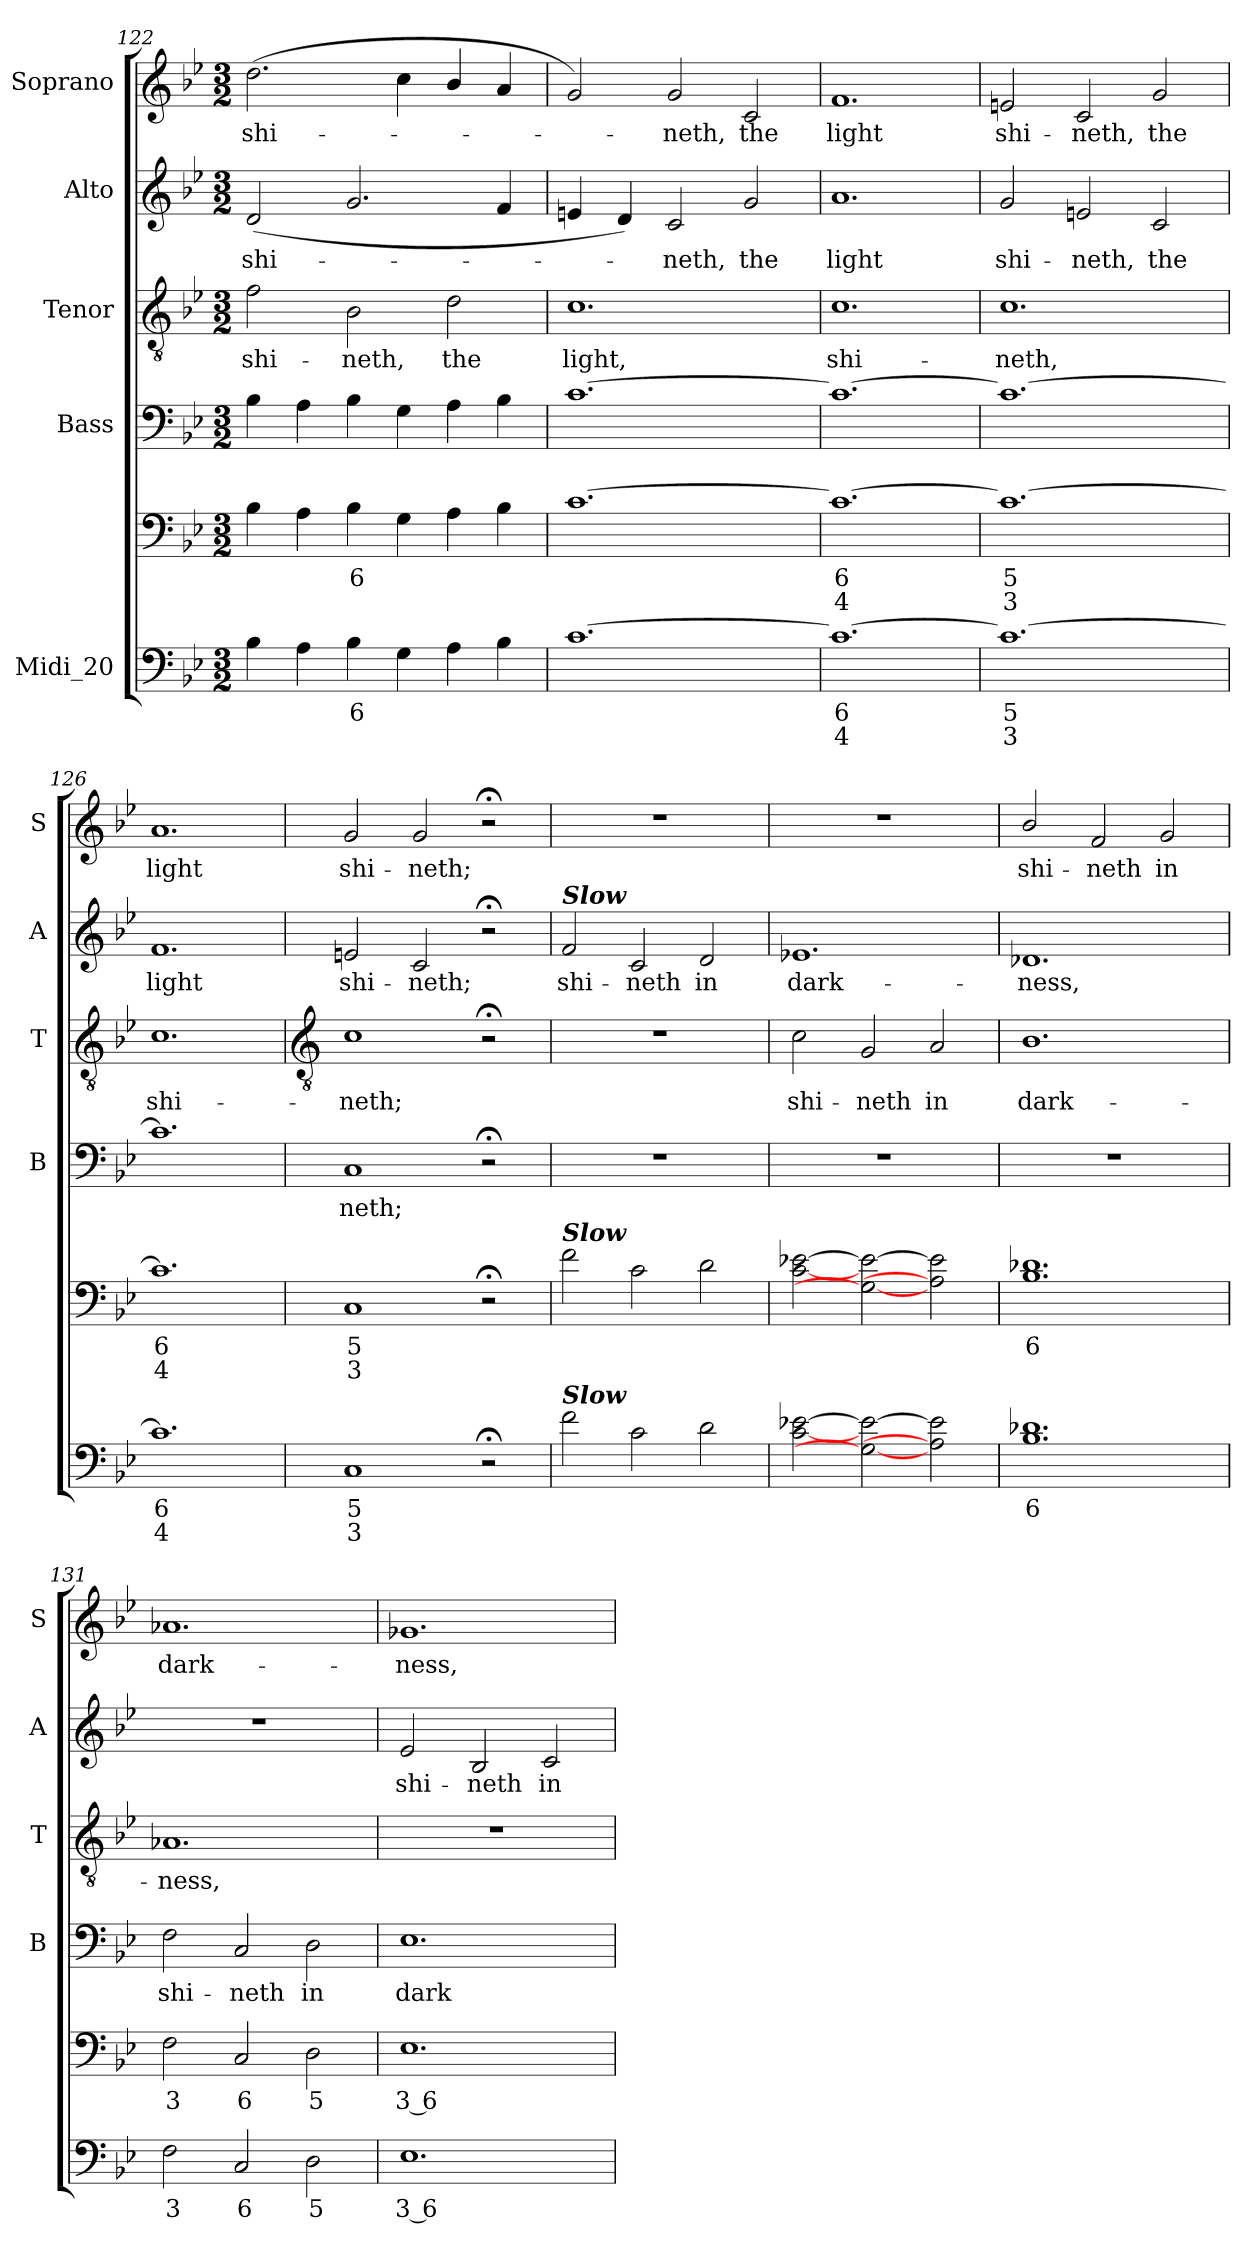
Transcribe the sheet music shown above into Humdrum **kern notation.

**kern	**text	**text	**kern	**text	**text	**kern	**text	**kern	**text	**kern	**text	**kern	**text
*part5	*part5	*part5	*part5	*part5	*part5	*part4	*part4	*part3	*part3	*part2	*part2	*part1	*part1
*staff6	*staff6	*staff6	*staff5	*staff5	*staff5	*staff4	*staff4	*staff3	*staff3	*staff2	*staff2	*staff1	*staff1
*I"Midi_20	*	*	*	*	*	*I"Bass	*	*I"Tenor	*	*I"Alto	*	*I"Soprano	*
*	*	*	*	*	*	*I'B	*	*I'T	*	*I'A	*	*I'S	*
*clefF4	*	*	*clefF4	*	*	*clefF4	*	*clefGv2	*	*clefG2	*	*clefG2	*
*k[b-e-]	*	*	*k[b-e-]	*	*	*k[b-e-]	*	*k[b-e-]	*	*k[b-e-]	*	*k[b-e-]	*
*B-:	*	*	*B-:	*	*	*B-:	*	*B-:	*	*B-:	*	*B-:	*
*M3/2	*	*	*M3/2	*	*	*M3/2	*	*M3/2	*	*M3/2	*	*M3/2	*
=122	=122	=122	=122	=122	=122	=122	=122	=122	=122	=122	=122	=122	=122
!	!	!	!	!	!	!	!	!	!LO:LY:b	!	!LO:LY:b	!	!LO:LY:b
4B-	.	.	4B-	.	.	4B-	.	2f	shi-	(<2d	shi-	(<2.dd	shi-
4A	.	.	4A	.	.	4A	.	.	.	.	.	.	.
!	!LO:LY:b	!	!	!LO:LY:b	!	!	!	!	!LO:LY:b	!	!	!	!
4B-	6	.	4B-	6	.	4B-	.	2B-	-neth,	2.g	.	.	.
4G	.	.	4G	.	.	4G	.	.	.	.	.	4cc	.
!	!	!	!	!	!	!	!	!	!LO:LY:b	!	!	!	!
4A	.	.	4A	.	.	4A	.	2d	the	.	.	4b-/	.
4B-	.	.	4B-	.	.	4B-	.	.	.	4f	.	4a	.
=123	=123	=123	=123	=123	=123	=123	=123	=123	=123	=123	=123	=123	=123
!	!	!	!	!	!	!	!	!	!LO:LY:b	!	!	!	!
[1.c	.	.	[1.c	.	.	[1.c	.	1.c	light,	4en	.	2g)	.
.	.	.	.	.	.	.	.	.	.	4d)	.	.	.
!	!	!	!	!	!	!	!	!	!	!	!LO:LY:b	!	!LO:LY:b
.	.	.	.	.	.	.	.	.	.	2c	neth,	2g	neth,
!	!	!	!	!	!	!	!	!	!	!	!LO:LY:b	!	!LO:LY:b
.	.	.	.	.	.	.	.	.	.	2g	the	2c	the
=124	=124	=124	=124	=124	=124	=124	=124	=124	=124	=124	=124	=124	=124
!	!LO:LY:b	!LO:LY:b	!	!LO:LY:b	!LO:LY:b	!	!	!	!LO:LY:b	!	!LO:LY:b	!	!LO:LY:b
1.c_	6	4	1.c_	6	4	1.c_	.	1.c	shi-	1.a	light	1.f	light
=125	=125	=125	=125	=125	=125	=125	=125	=125	=125	=125	=125	=125	=125
!	!LO:LY:b	!LO:LY:b	!	!LO:LY:b	!LO:LY:b	!	!	!	!LO:LY:b	!	!LO:LY:b	!	!LO:LY:b
1.c_	5	3	1.c_	5	3	1.c_	.	1.c	-neth,	2g	shi-	2en	shi-
!	!	!	!	!	!	!	!	!	!	!	!LO:LY:b	!	!LO:LY:b
.	.	.	.	.	.	.	.	.	.	2en	-neth,	2c	-neth,
!	!	!	!	!	!	!	!	!	!	!	!LO:LY:b	!	!LO:LY:b
.	.	.	.	.	.	.	.	.	.	2c	the	2g	the
=126	=126	=126	=126	=126	=126	=126	=126	=126	=126	=126	=126	=126	=126
!	!LO:LY:b	!LO:LY:b	!	!LO:LY:b	!LO:LY:b	!	!	!	!LO:LY:b	!	!LO:LY:b	!	!LO:LY:b
1.c]	6	4	1.c]	6	4	1.c]	.	1.c	shi-	1.f	light	1.a	light
!!LO:LB:g=z
=127	=127	=127	=127	=127	=127	=127	=127	=127	=127	=127	=127	=127	=127
*	*	*	*	*	*	*	*	*clefGv2	*	*	*	*	*
!	!LO:LY:b	!LO:LY:b	!	!LO:LY:b	!LO:LY:b	!	!LO:LY:b	!	!LO:LY:b	!	!LO:LY:b	!	!LO:LY:b
1C	5	3	1C	5	3	1C	neth;	1c	-neth;	2en	shi-	2g	shi-
!	!	!	!	!	!	!	!	!	!	!	!LO:LY:b	!	!LO:LY:b
.	.	.	.	.	.	.	.	.	.	2c	-neth;	2g	-neth;
2r;<	.	.	2r;<	.	.	2r;<	.	2r;<	.	2r;<	.	2r;<	.
=128	=128	=128	=128	=128	=128	=128	=128	=128	=128	=128	=128	=128	=128
!	!	!	!	!	!	!	!	!	!	!LO:TX:a:Bi:t=Slow	!	!	!
!	!	!	!LO:TX:a:Bi:t=Slow	!	!	!	!	!	!	!	!	!	!
!LO:TX:a:Bi:t=Slow	!	!	!	!	!	!	!	!	!	!	!	!	!
!	!	!	!	!	!	!LO:N:vis=1	!	!LO:N:vis=1	!	!	!LO:LY:b	!LO:N:vis=1	!
2f	.	.	2f	.	.	1.r	.	1.r	.	2f	shi-	1.r	.
!	!	!	!	!	!	!	!	!	!	!	!LO:LY:b	!	!
2c	.	.	2c	.	.	.	.	.	.	2c	-neth	.	.
!	!	!	!	!	!	!	!	!	!	!	!LO:LY:b	!	!
2d	.	.	2d	.	.	.	.	.	.	2d	in	.	.
=129	=129	=129	=129	=129	=129	=129	=129	=129	=129	=129	=129	=129	=129
!	!	!	!	!	!	!LO:N:vis=1	!	!	!LO:LY:b	!	!LO:LY:b	!LO:N:vis=1	!
[2c [2e-X	.	.	[2c [2e-X	.	.	1.r	.	2c	shi-	1.e-X	dark-	1.r	.
!	!	!	!	!	!	!	!	!	!LO:LY:b	!	!	!	!
2G_ 2e-_	.	.	2G_ 2e-_	.	.	.	.	2G	-neth	.	.	.	.
!	!	!	!	!	!	!	!	!	!LO:LY:b	!	!	!	!
2A] 2e-]	.	.	2A] 2e-]	.	.	.	.	2A	in	.	.	.	.
=130	=130	=130	=130	=130	=130	=130	=130	=130	=130	=130	=130	=130	=130
!	!LO:LY:b	!	!	!LO:LY:b	!	!LO:N:vis=1	!	!	!LO:LY:b	!	!LO:LY:b	!	!LO:LY:b
1.B- 1.d-X	6	.	1.B- 1.d-X	6	.	1.r	.	1.B-	dark-	1.d-X	-ness,	2b-/	shi-
!	!	!	!	!	!	!	!	!	!	!	!	!	!LO:LY:b
.	.	.	.	.	.	.	.	.	.	.	.	2f	-neth
!	!	!	!	!	!	!	!	!	!	!	!	!	!LO:LY:b
.	.	.	.	.	.	.	.	.	.	.	.	2g	in
=131	=131	=131	=131	=131	=131	=131	=131	=131	=131	=131	=131	=131	=131
!	!LO:LY:b	!	!	!LO:LY:b	!	!	!LO:LY:b	!	!LO:LY:b	!LO:N:vis=1	!	!	!LO:LY:b
2F	3	.	2F	3	.	2F	shi-	1.A-X	-ness,	1.r	.	1.a-X	dark-
!	!LO:LY:b	!	!	!LO:LY:b	!	!	!LO:LY:b	!	!	!	!	!	!
2C	6	.	2C	6	.	2C	-neth	.	.	.	.	.	.
!	!LO:LY:b	!	!	!LO:LY:b	!	!	!LO:LY:b	!	!	!	!	!	!
2D	5	.	2D	5	.	2D	in	.	.	.	.	.	.
=132	=132	=132	=132	=132	=132	=132	=132	=132	=132	=132	=132	=132	=132
!	!LO:LY:b	!	!	!LO:LY:b	!	!	!LO:LY:b	!LO:N:vis=1	!	!	!LO:LY:b	!	!LO:LY:b
1.E-	3 6	.	1.E-	3 6	.	1.E-	dark-	1.r	.	2e-	shi-	1.g-X	-ness,
!	!	!	!	!	!	!	!	!	!	!	!LO:LY:b	!	!
.	.	.	.	.	.	.	.	.	.	2B-	-neth	.	.
!	!	!	!	!	!	!	!	!	!	!	!LO:LY:b	!	!
.	.	.	.	.	.	.	.	.	.	2c	in	.	.
=	=	=	=	=	=	=	=	=	=	=	=	=	=
*-	*-	*-	*-	*-	*-	*-	*-	*-	*-	*-	*-	*-	*-
